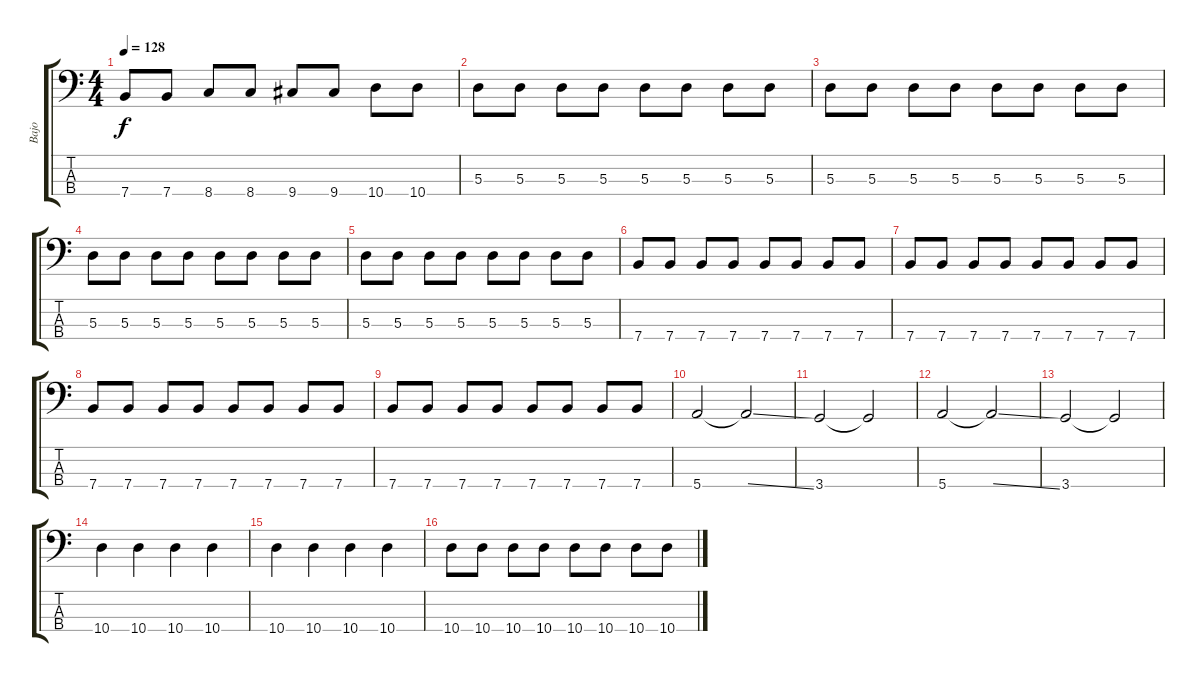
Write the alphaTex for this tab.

\track ("Bajo" "Bajo") {instrument electricbassfinger}
\staff {score tabs}
\tuning (G2 D2 A1 E1) {hide}
\ts (4 4)
\tempo 128
\clef f4
\ks c
7.4.8{dy f volume 16} 7.4.8 8.4.8 8.4.8 9.4.8 9.4.8 10.4.8 10.4.8 |
5.3.8{volume 14} 5.3.8 5.3.8 5.3.8 5.3.8 5.3.8 5.3.8 5.3.8 |
5.3.8 5.3.8 5.3.8 5.3.8 5.3.8 5.3.8 5.3.8 5.3.8 |
5.3.8 5.3.8 5.3.8 5.3.8 5.3.8 5.3.8 5.3.8 5.3.8 |
5.3.8 5.3.8 5.3.8 5.3.8 5.3.8 5.3.8 5.3.8 5.3.8 |
7.4.8 7.4.8 7.4.8 7.4.8 7.4.8 7.4.8 7.4.8 7.4.8 |
7.4.8 7.4.8 7.4.8 7.4.8 7.4.8 7.4.8 7.4.8 7.4.8 |
7.4.8 7.4.8 7.4.8 7.4.8 7.4.8 7.4.8 7.4.8 7.4.8 |
7.4.8 7.4.8 7.4.8 7.4.8 7.4.8 7.4.8 7.4.8 7.4.8 |
5.4.2{volume 16} 5.4{ss t}.2 |
3.4.2 3.4{t}.2 |
5.4.2 5.4{ss t}.2 |
3.4.2 3.4{t}.2 |
10.4.4{volume 14} 10.4.4 10.4.4 10.4.4 |
10.4.4 10.4.4 10.4.4 10.4.4 |
10.4.8 10.4.8 10.4.8 10.4.8 10.4.8 10.4.8 10.4.8 10.4.8
